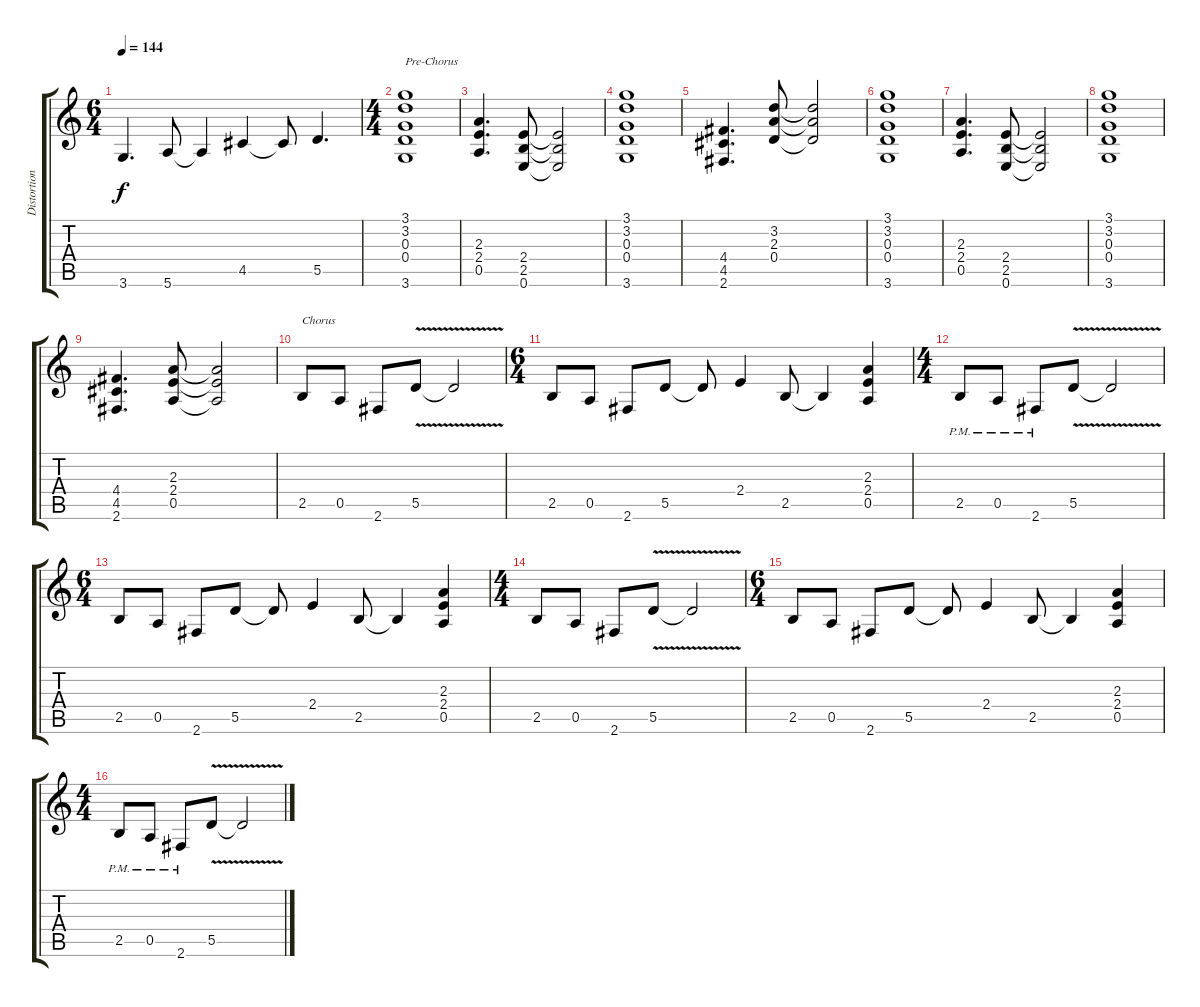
\track ("Distortion Guitar" "Distortion") {instrument overdrivenguitar}
\staff {score tabs}
\tuning (E4 B3 G3 D3 A2 E2) {hide}
\ts (6 4)
\tempo 144
\clef g2
\ks c
3.6.4{d dy f} 5.6.8 5.6{t}.4 4.5.4 4.5{t}.8 5.5.4{d} |
\ts (4 4)
(3.1 3.2 0.3 0.4 3.6).1{txt "Pre-Chorus"} |
(2.3 2.4 0.5).4{d} (2.4 2.5 0.6).8 (2.4{t} 2.5{t} 0.6{t}).2 |
(3.1 3.2 0.3 0.4 3.6).1 |
(4.4 4.5 2.6).4{d} (3.2 2.3 0.4).8 (3.2{t} 2.3{t} 0.4{t}).2 |
(3.1 3.2 0.3 0.4 3.6).1 |
(2.3 2.4 0.5).4{d} (2.4 2.5 0.6).8 (2.4{t} 2.5{t} 0.6{t}).2 |
(3.1 3.2 0.3 0.4 3.6).1 |
(4.4 4.5 2.6).4{d} (2.3 2.4 0.5).8 (2.3{t} 2.4{t} 0.5{t}).2 |
2.5.8{txt "Chorus"} 0.5.8 2.6.8 5.5{v}.8 5.5{t}.2 |
\ts (6 4)
2.5.8 0.5.8 2.6.8 5.5.8 5.5{t}.8 2.4.4 2.5.8 2.5{t}.4 (2.3 2.4 0.5).4 |
\ts (4 4)
2.5{pm}.8 0.5{pm}.8 2.6{pm}.8 5.5{v}.8 5.5{t}.2 |
\ts (6 4)
2.5.8 0.5.8 2.6.8 5.5.8 5.5{t}.8 2.4.4 2.5.8 2.5{t}.4 (2.3 2.4 0.5).4 |
\ts (4 4)
2.5.8 0.5.8 2.6.8 5.5{v}.8 5.5{t}.2 |
\ts (6 4)
2.5.8 0.5.8 2.6.8 5.5.8 5.5{t}.8 2.4.4 2.5.8 2.5{t}.4 (2.3 2.4 0.5).4 |
\ts (4 4)
2.5{pm}.8 0.5{pm}.8 2.6{pm}.8 5.5{v}.8 5.5{t}.2
